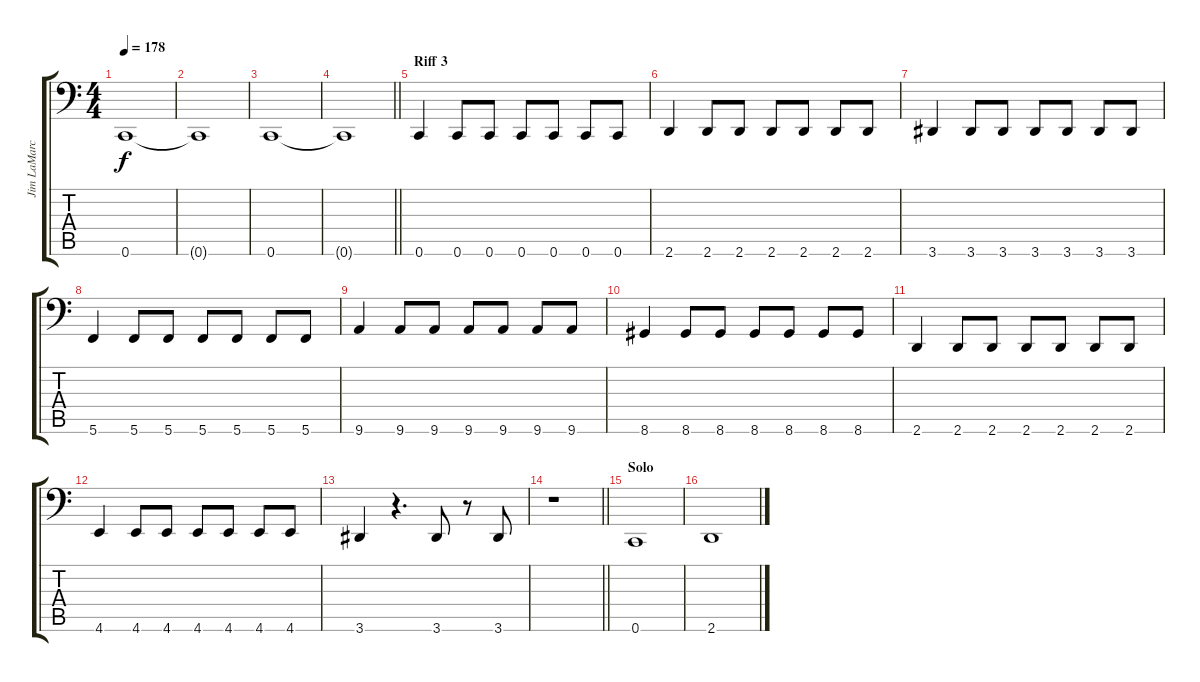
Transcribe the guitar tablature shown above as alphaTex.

\track ("Jim LaMarca" "Jim LaMarc") {instrument electricbasspick}
\staff {score tabs}
\tuning (D3 A2 F2 C2 G1 C1) {hide}
\ts (4 4)
\tempo 178
\clef f4
\ks c
0.6.1{dy f} |
0.6{t}.1 |
0.6.1 |
\barLineRight lightlight
0.6{t}.1 |
\section ("" "Riff 3")
0.6.4 0.6.8 0.6.8 0.6.8 0.6.8 0.6.8 0.6.8 |
2.6.4 2.6.8 2.6.8 2.6.8 2.6.8 2.6.8 2.6.8 |
3.6.4 3.6.8 3.6.8 3.6.8 3.6.8 3.6.8 3.6.8 |
5.6.4 5.6.8 5.6.8 5.6.8 5.6.8 5.6.8 5.6.8 |
9.6.4 9.6.8 9.6.8 9.6.8 9.6.8 9.6.8 9.6.8 |
8.6.4 8.6.8 8.6.8 8.6.8 8.6.8 8.6.8 8.6.8 |
2.6.4 2.6.8 2.6.8 2.6.8 2.6.8 2.6.8 2.6.8 |
4.6.4 4.6.8 4.6.8 4.6.8 4.6.8 4.6.8 4.6.8 |
3.6.4 r.4{d} 3.6.8 r.8 3.6.8 |
\barLineRight lightlight
r.1 |
\section ("" "Solo")
0.6.1 |
2.6.1
